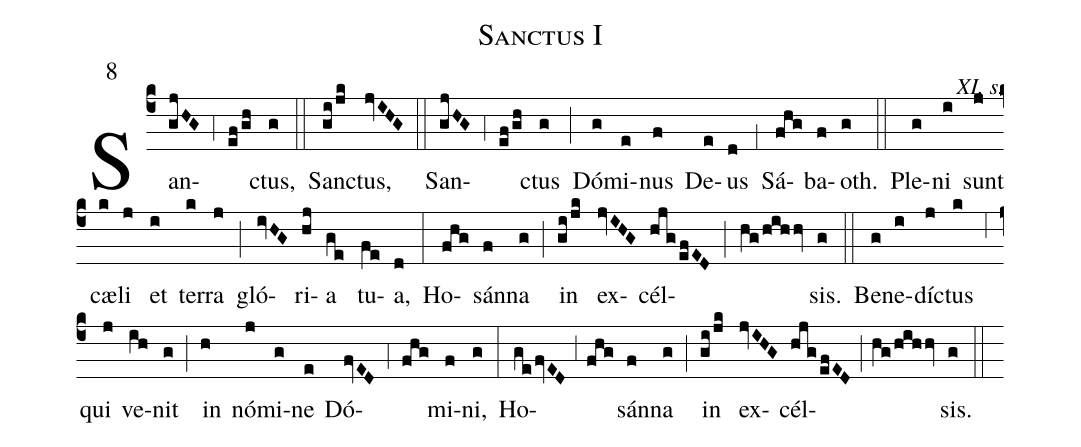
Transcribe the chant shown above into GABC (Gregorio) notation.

name:Sanctus I;
mode:8;
commentary:XI. s.;
%%
(c4) San(gjHG)(,4)(ef!/gh)ctus,(g) (::)
San(gi!/jk)ctus,(jvIHG) (::)
San(gjHG)(,4)(ef!/gh)ctus(g) (;)
Dó(g)mi(e)nus(f) De(e)us(d) (,1)
Sá(fhg)ba(f)oth.(g) (::)
Ple(g)ni(i) sunt(j) c<v>\ae</v>(k)li(j) et(i) ter(k)ra(j) (;)
gló(ivHG)ri(hj)a(ge) tu(fe)a,(d) (:)
Ho(fhg)sán(f)na(g) (;)
in(gi!/jk) ex(jvIHG)cél(hjg!/efED;hg!/hihhv)sis.(g) (::)
Be(g)ne(i)dí(j)ctus(k) (,6)
qui(j) ve(ih)nit(g) (;)
in(h) nó(j)mi(g)ne(e) Dó(fvED)(,4)(fhg)mi(f)ni,(g) (:)
Ho(gefvED,3fhg)sán(f)na(g) (;)
in(gi!/jk) ex(jvIHG)cél(hjg!/efED;hg!/hihhv)sis.(g) (::)
